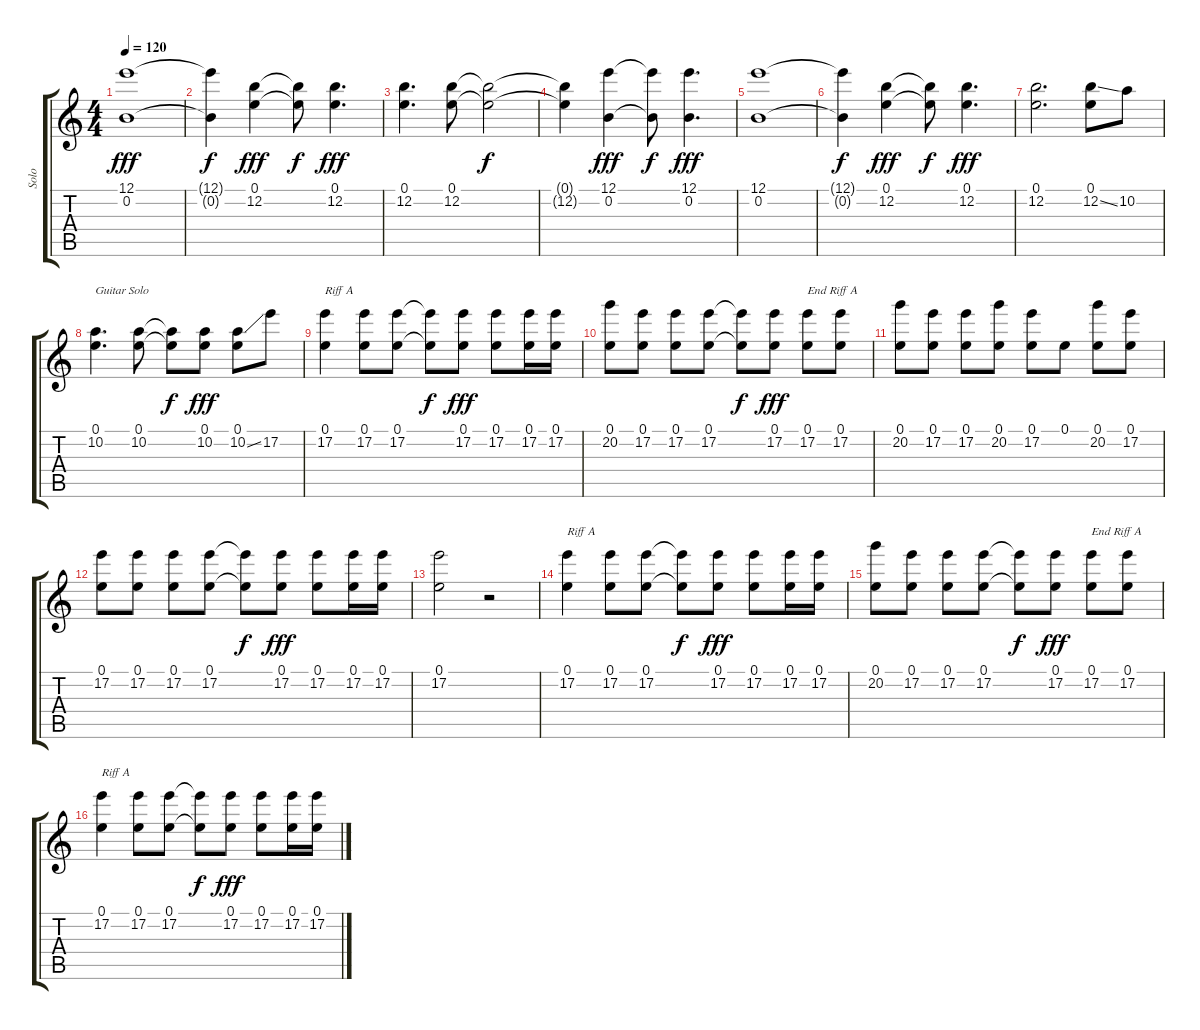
\track ("Solo" "Solo") {instrument overdrivenguitar}
\staff {score tabs}
\tuning (E4 B3 G3 D3 A2 E2) {hide}
\ts (4 4)
\tempo 120
\clef g2
\ks c
(12.1 0.2).1{dy fff} |
(12.1{t} 0.2{t}).4{dy f} (0.1 12.2).4{dy fff} (0.1{t} 12.2{t}).8{dy f} (0.1 12.2).4{d dy fff} |
(0.1 12.2).4{d} (0.1 12.2).8 (0.1{t} 12.2{t}).2{dy f} |
(0.1{t} 12.2{t}).4 (12.1 0.2).4{dy fff} (12.1{t} 0.2{t}).8{dy f} (12.1 0.2).4{d dy fff} |
(12.1 0.2).1 |
(12.1{t} 0.2{t}).4{dy f} (0.1 12.2).4{dy fff} (0.1{t} 12.2{t}).8{dy f} (0.1 12.2).4{d dy fff} |
(0.1 12.2).2{d} (0.1 12.2{ss}).8 10.2.8 |
(0.1 10.2).4{d txt "Guitar Solo"} (0.1 10.2).8 (0.1{t} 10.2{t}).8{dy f} (0.1 10.2).8{dy fff} (0.1 10.2{ss}).8 17.2.8 |
(0.1 17.2).4{txt "Riff A"} (0.1 17.2).8 (0.1 17.2).8 (0.1{t} 17.2{t}).8{dy f} (0.1 17.2).8{dy fff} (0.1 17.2).8 (0.1 17.2).16 (0.1 17.2).16 |
(0.1 20.2).8 (0.1 17.2).8 (0.1 17.2).8 (0.1 17.2).8 (0.1{t} 17.2{t}).8{dy f} (0.1 17.2).8{dy fff} (0.1 17.2).8{txt "End Riff A"} (0.1 17.2).8 |
(0.1 20.2).8 (0.1 17.2).8 (0.1 17.2).8 (0.1 20.2).8 (0.1 17.2).8 0.1.8 (0.1 20.2).8 (0.1 17.2).8 |
(0.1 17.2).8 (0.1 17.2).8 (0.1 17.2).8 (0.1 17.2).8 (0.1{t} 17.2{t}).8{dy f} (0.1 17.2).8{dy fff} (0.1 17.2).8 (0.1 17.2).16 (0.1 17.2).16 |
(0.1 17.2).2 r.2 |
(0.1 17.2).4{txt "Riff A" volume 0} (0.1 17.2).8{volume 3} (0.1 17.2).8 (0.1{t} 17.2{t}).8{dy f} (0.1 17.2).8{dy fff} (0.1 17.2).8 (0.1 17.2).16 (0.1 17.2).16 |
(0.1 20.2).8 (0.1 17.2).8 (0.1 17.2).8 (0.1 17.2).8 (0.1{t} 17.2{t}).8{dy f} (0.1 17.2).8{dy fff} (0.1 17.2).8{txt "End Riff A"} (0.1 17.2).8 |
(0.1 17.2).4{txt "Riff A" volume 6} (0.1 17.2).8 (0.1 17.2).8 (0.1{t} 17.2{t}).8{dy f} (0.1 17.2).8{dy fff} (0.1 17.2).8 (0.1 17.2).16 (0.1 17.2).16
